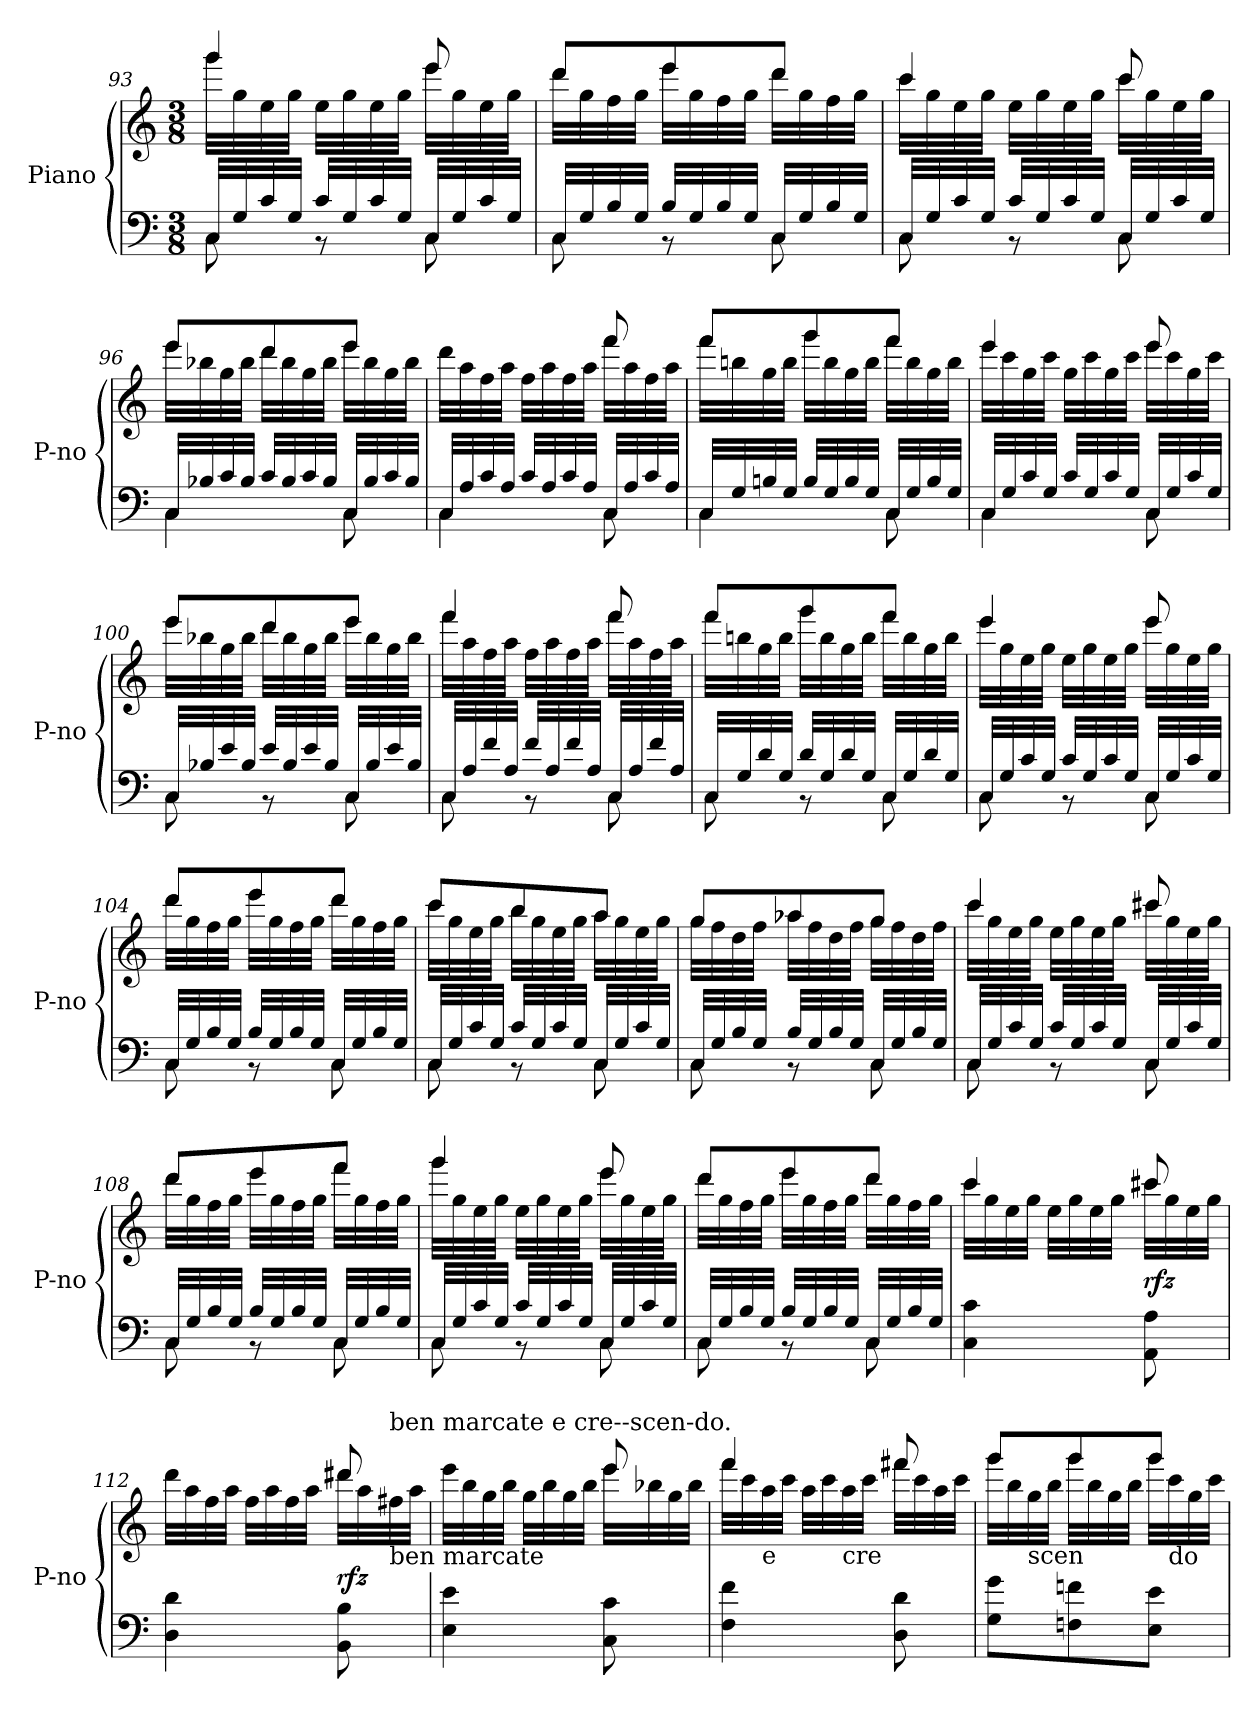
**kern	**kern	**dynam
*part1	*part1	*part1
*staff2	*staff1	*staff1/2
*I"Piano	*	*
*I'P-no	*	*
*clefF4	*clefG2	*
*k[]	*k[]	*
*M3/8	*M3/8	*
=93	=93	=93
*^	*^	*
32C/LLL	8C\	4ggg/	32ggg\LLL	.
32G/	.	.	32gg\	.
32c/	.	.	32ee\	.
32G/JJJ	.	.	32gg\JJJ	.
32c/LLL	8r	.	32ee\LLL	.
32G/	.	.	32gg\	.
32c/	.	.	32ee\	.
32G/JJJ	.	.	32gg\JJJ	.
32C/LLL	8C\	8eee/	32eee\LLL	.
32G/	.	.	32gg\	.
32c/	.	.	32ee\	.
32G/JJJ	.	.	32gg\JJJ	.
=94	=94	=94	=94	=94
32C/LLL	8C\	8ddd/L	32ddd\LLL	.
32G/	.	.	32gg\	.
32B/	.	.	32ff\	.
32G/JJJ	.	.	32gg\JJJ	.
32B/LLL	8r	8eee/	32eee\LLL	.
32G/	.	.	32gg\	.
32B/	.	.	32ff\	.
32G/JJJ	.	.	32gg\JJJ	.
32C/LLL	8C\	8ddd/J	32ddd\LLL	.
32G/	.	.	32gg\	.
32B/	.	.	32ff\	.
32G/JJJ	.	.	32gg\JJJ	.
=95	=95	=95	=95	=95
32C/LLL	8C\	4ccc/	32ccc\LLL	.
32G/	.	.	32gg\	.
32c/	.	.	32ee\	.
32G/JJJ	.	.	32gg\JJJ	.
32c/LLL	8r	.	32ee\LLL	.
32G/	.	.	32gg\	.
32c/	.	.	32ee\	.
32G/JJJ	.	.	32gg\JJJ	.
32C/LLL	8C\	8ccc/	32ccc\LLL	.
32G/	.	.	32gg\	.
32c/	.	.	32ee\	.
32G/JJJ	.	.	32gg\JJJ	.
=96	=96	=96	=96	=96
32C/LLL	4C\	8eee/L	32eee\LLL	.
32B-X/	.	.	32bb-X\	.
32c/	.	.	32gg\	.
32B-/JJJ	.	.	32bb-\JJJ	.
32c/LLL	.	8ddd/	32ddd\LLL	.
32B-/	.	.	32bb-\	.
32c/	.	.	32gg\	.
32B-/JJJ	.	.	32bb-\JJJ	.
32C/LLL	8C\	8eee/J	32eee\LLL	.
32B-/	.	.	32bb-\	.
32c/	.	.	32gg\	.
32B-/JJJ	.	.	32bb-\JJJ	.
=97	=97	=97	=97	=97
32C/LLL	4C\	4reeeyy	32ddd\LLL	.
32A/	.	.	32aa\	.
32c/	.	.	32ff\	.
32A/JJJ	.	.	32aa\JJJ	.
32c/LLL	.	.	32ff\LLL	.
32A/	.	.	32aa\	.
32c/	.	.	32ff\	.
32A/JJJ	.	.	32aa\JJJ	.
32C/LLL	8C\	8fff/	32fff\LLL	.
32A/	.	.	32aa\	.
32c/	.	.	32ff\	.
32A/JJJ	.	.	32aa\JJJ	.
=98	=98	=98	=98	=98
32C/LLL	4C\	8fff/L	32fff\LLL	.
32G/	.	.	32bbn\	.
32Bn/	.	.	32gg\	.
32G/JJJ	.	.	32bb\JJJ	.
32B/LLL	.	8ggg/	32ggg\LLL	.
32G/	.	.	32bb\	.
32B/	.	.	32gg\	.
32G/JJJ	.	.	32bb\JJJ	.
32C/LLL	8C\	8fff/J	32fff\LLL	.
32G/	.	.	32bb\	.
32B/	.	.	32gg\	.
32G/JJJ	.	.	32bb\JJJ	.
=99	=99	=99	=99	=99
32C/LLL	4C\	4eee/	32eee\LLL	.
32G/	.	.	32ccc\	.
32c/	.	.	32gg\	.
32G/JJJ	.	.	32ccc\JJJ	.
32c/LLL	.	.	32gg\LLL	.
32G/	.	.	32ccc\	.
32c/	.	.	32gg\	.
32G/JJJ	.	.	32ccc\JJJ	.
32C/LLL	8C\	8eee/	32eee\LLL	.
32G/	.	.	32ccc\	.
32c/	.	.	32gg\	.
32G/JJJ	.	.	32ccc\JJJ	.
=100	=100	=100	=100	=100
32C/LLL	8C\	8eee/L	32eee\LLL	.
32B-X/	.	.	32bb-X\	.
32e/	.	.	32gg\	.
32B-/JJJ	.	.	32bb-\JJJ	.
32e/LLL	8r	8ddd/	32ddd\LLL	.
32B-/	.	.	32bb-\	.
32e/	.	.	32gg\	.
32B-/JJJ	.	.	32bb-\JJJ	.
32C/LLL	8C\	8eee/J	32eee\LLL	.
32B-/	.	.	32bb-\	.
32e/	.	.	32gg\	.
32B-/JJJ	.	.	32bb-\JJJ	.
=101	=101	=101	=101	=101
32C/LLL	8C\	4fff/	32fff\LLL	.
32A/	.	.	32aa\	.
32f/	.	.	32ff\	.
32A/JJJ	.	.	32aa\JJJ	.
32f/LLL	8r	.	32ff\LLL	.
32A/	.	.	32aa\	.
32f/	.	.	32ff\	.
32A/JJJ	.	.	32aa\JJJ	.
32C/LLL	8C\	8fff/	32fff\LLL	.
32A/	.	.	32aa\	.
32f/	.	.	32ff\	.
32A/JJJ	.	.	32aa\JJJ	.
=102	=102	=102	=102	=102
32C/LLL	8C\	8fff/L	32fff\LLL	.
32G/	.	.	32bbn\	.
32d/	.	.	32gg\	.
32G/JJJ	.	.	32bb\JJJ	.
32d/LLL	8r	8ggg/	32ggg\LLL	.
32G/	.	.	32bb\	.
32d/	.	.	32gg\	.
32G/JJJ	.	.	32bb\JJJ	.
32C/LLL	8C\	8fff/J	32fff\LLL	.
32G/	.	.	32bb\	.
32d/	.	.	32gg\	.
32G/JJJ	.	.	32bb\JJJ	.
=103	=103	=103	=103	=103
32C/LLL	8C\	4eee/	32eee\LLL	.
32G/	.	.	32gg\	.
32c/	.	.	32ee\	.
32G/JJJ	.	.	32gg\JJJ	.
32c/LLL	8r	.	32ee\LLL	.
32G/	.	.	32gg\	.
32c/	.	.	32ee\	.
32G/JJJ	.	.	32gg\JJJ	.
32C/LLL	8C\	8eee/	32eee\LLL	.
32G/	.	.	32gg\	.
32c/	.	.	32ee\	.
32G/JJJ	.	.	32gg\JJJ	.
=104	=104	=104	=104	=104
32C/LLL	8C\	8ddd/L	32ddd\LLL	.
32G/	.	.	32gg\	.
32B/	.	.	32ff\	.
32G/JJJ	.	.	32gg\JJJ	.
32B/LLL	8r	8eee/	32eee\LLL	.
32G/	.	.	32gg\	.
32B/	.	.	32ff\	.
32G/JJJ	.	.	32gg\JJJ	.
32C/LLL	8C\	8ddd/J	32ddd\LLL	.
32G/	.	.	32gg\	.
32B/	.	.	32ff\	.
32G/JJJ	.	.	32gg\JJJ	.
=105	=105	=105	=105	=105
32C/LLL	8C\	8ccc/L	32ccc\LLL	.
32G/	.	.	32gg\	.
32c/	.	.	32ee\	.
32G/JJJ	.	.	32gg\JJJ	.
32c/LLL	8r	8bb/	32bb\LLL	.
32G/	.	.	32gg\	.
32c/	.	.	32ee\	.
32G/JJJ	.	.	32gg\JJJ	.
32C/LLL	8C\	8aa/J	32aa\LLL	.
32G/	.	.	32gg\	.
32c/	.	.	32ee\	.
32G/JJJ	.	.	32gg\JJJ	.
=106	=106	=106	=106	=106
32C/LLL	8C\	8gg/L	32gg\LLL	.
32G/	.	.	32ff\	.
32B/	.	.	32dd\	.
32G/JJJ	.	.	32ff\JJJ	.
32B/LLL	8r	8aa-X/	32aa-X\LLL	.
32G/	.	.	32ff\	.
32B/	.	.	32dd\	.
32G/JJJ	.	.	32ff\JJJ	.
32C/LLL	8C\	8gg/J	32gg\LLL	.
32G/	.	.	32ff\	.
32B/	.	.	32dd\	.
32G/JJJ	.	.	32ff\JJJ	.
=107	=107	=107	=107	=107
32C/LLL	8C\	4ccc/	32ccc\LLL	.
32G/	.	.	32gg\	.
32c/	.	.	32ee\	.
32G/JJJ	.	.	32gg\JJJ	.
32c/LLL	8r	.	32ee\LLL	.
32G/	.	.	32gg\	.
32c/	.	.	32ee\	.
32G/JJJ	.	.	32gg\JJJ	.
32C/LLL	8C\	8ccc#X/	32ccc#X\LLL	.
32G/	.	.	32gg\	.
32c/	.	.	32ee\	.
32G/JJJ	.	.	32gg\JJJ	.
=108	=108	=108	=108	=108
32C/LLL	8C\	8ddd/L	32ddd\LLL	.
32G/	.	.	32gg\	.
32B/	.	.	32ff\	.
32G/JJJ	.	.	32gg\JJJ	.
32B/LLL	8r	8eee/	32eee\LLL	.
32G/	.	.	32gg\	.
32B/	.	.	32ff\	.
32G/JJJ	.	.	32gg\JJJ	.
32C/LLL	8C\	8fff/J	32fff\LLL	.
32G/	.	.	32gg\	.
32B/	.	.	32ff\	.
32G/JJJ	.	.	32gg\JJJ	.
=109	=109	=109	=109	=109
32C/LLL	8C\	4ggg/	32ggg\LLL	.
32G/	.	.	32gg\	.
32c/	.	.	32ee\	.
32G/JJJ	.	.	32gg\JJJ	.
32c/LLL	8r	.	32ee\LLL	.
32G/	.	.	32gg\	.
32c/	.	.	32ee\	.
32G/JJJ	.	.	32gg\JJJ	.
32C/LLL	8C\	8eee/	32eee\LLL	.
32G/	.	.	32gg\	.
32c/	.	.	32ee\	.
32G/JJJ	.	.	32gg\JJJ	.
=110	=110	=110	=110	=110
32C/LLL	8C\	8ddd/L	32ddd\LLL	.
32G/	.	.	32gg\	.
32B/	.	.	32ff\	.
32G/JJJ	.	.	32gg\JJJ	.
32B/LLL	8r	8eee/	32eee\LLL	.
32G/	.	.	32gg\	.
32B/	.	.	32ff\	.
32G/JJJ	.	.	32gg\JJJ	.
32C/LLL	8C\	8ddd/J	32ddd\LLL	.
32G/	.	.	32gg\	.
32B/	.	.	32ff\	.
32G/JJJ	.	.	32gg\JJJ	.
*v	*v	*	*	*
=111	=111	=111	=111
4C\ 4c\	4ccc/	32ccc\LLL	.
.	.	32gg\	.
.	.	32ee\	.
.	.	32gg\JJJ	.
.	.	32ee\LLL	.
.	.	32gg\	.
.	.	32ee\	.
.	.	32gg\JJJ	.
8AA\ 8A\	8ccc#X/	32ccc#X\LLL	rfz
.	.	32gg\	.
.	.	32ee\	.
.	.	32gg\JJJ	.
=112	=112	=112	=112
4D\ 4d\	4reeeyy	32ddd\LLL	.
.	.	32aa\	.
.	.	32ff\	.
.	.	32aa\JJJ	.
.	.	32ff\LLL	.
.	.	32aa\	.
.	.	32ff\	.
.	.	32aa\JJJ	.
8BB\ 8B\	8ddd#X/	32ddd#X\LLL	rfz
.	.	32aa\	.
!	!	!LO:TX:a:t=ben marcate e cre--scen-do.	!
!	!	!LO:TX:b:t=ben marcate	!
.	.	32ff#X\	.
.	.	32aa\JJJ	.
=113	=113	=113	=113
4E\ 4e\	4reeeyy	32eee\LLL	.
.	.	32bb\	.
.	.	32gg\	.
.	.	32bb\JJJ	.
.	.	32gg\LLL	.
.	.	32bb\	.
.	.	32gg\	.
.	.	32bb\JJJ	.
8C\ 8c\	8eee/	32eee\LLL	.
.	.	32bb-X\	.
.	.	32gg\	.
.	.	32bb-\JJJ	.
=114	=114	=114	=114
4F\ 4f\	4fff/	32fff\LLL	.
.	.	32ccc\	.
!	!	!LO:TX:b:t=e	!
.	.	32aa\	.
.	.	32ccc\JJJ	.
.	.	32aa\LLL	.
.	.	32ccc\	.
!	!	!LO:TX:b:t=cre	!
.	.	32aa\	.
.	.	32ccc\JJJ	.
8D\ 8d\	8fff#X/	32fff#X\LLL	.
.	.	32ccc\	.
.	.	32aa\	.
.	.	32ccc\JJJ	.
=115	=115	=115	=115
8G\ 8g\L	8ggg/L	32ggg\LLL	.
.	.	32bb\	.
!	!	!LO:TX:b:t=scen	!
.	.	32gg\	.
.	.	32bb\JJJ	.
8Fn\ 8fn\	8ggg/	32ggg\LLL	.
.	.	32bb\	.
.	.	32gg\	.
.	.	32bb\JJJ	.
8E\ 8e\J	8ggg/J	32ggg\LLL	.
!	!	!LO:TX:b:t=do	!
.	.	32ccc\	.
.	.	32gg\	.
.	.	32ccc\JJJ	.
*	*v	*v	*
=	=	=
*-	*-	*-
